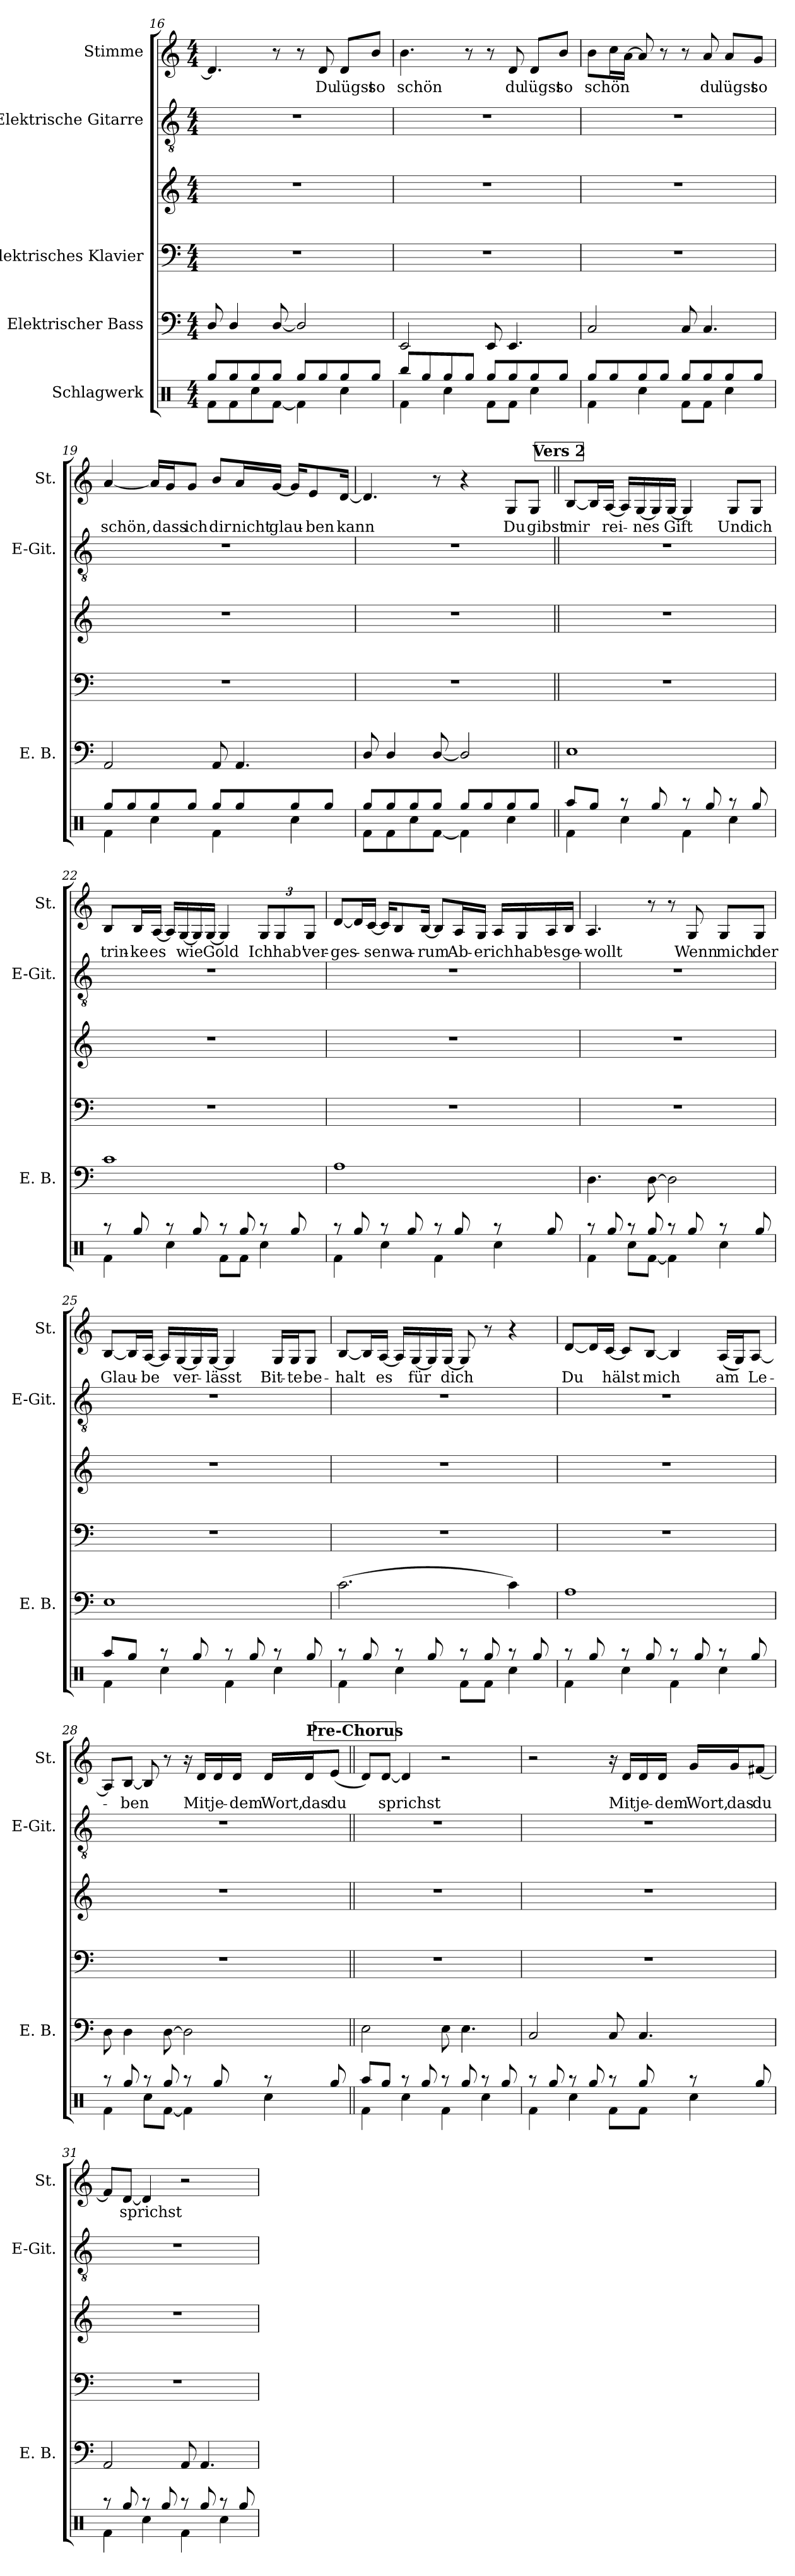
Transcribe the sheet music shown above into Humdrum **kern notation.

**kern	**kern	**kern	**kern	**kern	**kern	**text
*part5	*part4	*part3	*part3	*part2	*part1	*part1
*staff6	*staff5	*staff4	*staff3	*staff2	*staff1	*staff1
*I"Schlagwerk	*I"Elektrischer Bass	*I"Elektrisches Klavier	*	*I"Elektrische Gitarre	*I"Stimme	*
*	*I'E. B.	*	*	*I'E-Git.	*I'St.	*
*clefX	*clefF4	*clefF4	*clefG2	*clefGv2	*clefG2	*
*	*ITrd7c12	*	*	*	*	*
*k[]	*k[]	*k[]	*k[]	*k[]	*k[]	*
*M4/4	*M4/4	*M4/4	*M4/4	*M4/4	*M4/4	*
=16	=16	=16	=16	=16	=16	=16
*^	*	*	*	*	*	*
8Rgg/L	8Rf\L	8DD/	1r	1r	1r	4.d/]	.
8Rgg/	8Rf\	4DD/	.	.	.	.	.
8Rgg/	8Rcc\	.	.	.	.	.	.
8Rgg/J	[8Rf\J	[8DD/	.	.	.	8r	.
8Rgg/L	4Rf\]	2DD/]	.	.	.	8r	.
!	!	!	!	!	!	!	!LO:LY:b
8Rgg/	.	.	.	.	.	8d/	Du
!	!	!	!	!	!	!	!LO:LY:b
8Rgg/	4Rcc\	.	.	.	.	8d/L	lügst
!	!	!	!	!	!	!	!LO:LY:b
8Rgg/J	.	.	.	.	.	8b/J	so
!!LO:LB:g=z
=17	=17	=17	=17	=17	=17	=17	=17
!	!	!	!	!	!	!	!LO:LY:b
8Rbb/L	4Rf\	2EEE/	1r	1r	1r	4.b\	schön
8Rgg/	.	.	.	.	.	.	.
8Rgg/	4Rcc\	.	.	.	.	.	.
8Rgg/J	.	.	.	.	.	8r	.
8Rgg/L	8Rf\L	8EEE/	.	.	.	8r	.
!	!	!	!	!	!	!	!LO:LY:b
8Rgg/	8Rf\J	4.EEE/	.	.	.	8d/	du
!	!	!	!	!	!	!	!LO:LY:b
8Rgg/	4Rcc\	.	.	.	.	8d/L	lügst
!	!	!	!	!	!	!	!LO:LY:b
8Rgg/J	.	.	.	.	.	8b/J	so
=18	=18	=18	=18	=18	=18	=18	=18
!	!	!	!	!	!	!	!LO:LY:b
8Rgg/L	4Rf\	2CC/	1r	1r	1r	8b\L	schön
8Rgg/	.	.	.	.	.	16cc\L	.
.	.	.	.	.	.	[16a\JJ	.
8Rgg/	4Rcc\	.	.	.	.	8a/]	.
8Rgg/J	.	.	.	.	.	8r	.
8Rgg/L	8Rf\L	8CC/	.	.	.	8r	.
!	!	!	!	!	!	!	!LO:LY:b
8Rgg/	8Rf\J	4.CC/	.	.	.	8a/	du
!	!	!	!	!	!	!	!LO:LY:b
8Rgg/	4Rcc\	.	.	.	.	8a/L	lügst
!	!	!	!	!	!	!	!LO:LY:b
8Rgg/J	.	.	.	.	.	8g/J	so
=19	=19	=19	=19	=19	=19	=19	=19
!	!	!	!	!	!	!	!LO:LY:b
8Rgg/L	4Rf\	2AAA/	1r	1r	1r	[4a/	schön,
8Rgg/	.	.	.	.	.	.	.
8Rgg/	4Rcc\	.	.	.	.	16a/LL]	.
!	!	!	!	!	!	!	!LO:LY:b
.	.	.	.	.	.	16g/J	dass
!	!	!	!	!	!	!	!LO:LY:b
8Rgg/J	.	.	.	.	.	8g/J	ich
!	!	!	!	!	!	!	!LO:LY:b
8Rgg/L	4Rf\	8AAA/	.	.	.	8b/L	dir
!	!	!	!	!	!	!	!LO:LY:b
8Rgg/	.	4.AAA/	.	.	.	16a/L	nicht
!	!	!	!	!	!	!	!LO:LY:b
.	.	.	.	.	.	[16g/JJ	glau-
8Rgg/	4Rcc\	.	.	.	.	16g/KL]	.
!	!	!	!	!	!	!	!LO:LY:b
.	.	.	.	.	.	8e/	-ben
8Rgg/J	.	.	.	.	.	.	.
!	!	!	!	!	!	!	!LO:LY:b
.	.	.	.	.	.	[16d/Jk	kann
=20	=20	=20	=20	=20	=20	=20	=20
8Rgg/L	8Rf\L	8DD/	1r	1r	1r	4.d/]	.
8Rgg/	8Rf\	4DD/	.	.	.	.	.
8Rgg/	8Rcc\	.	.	.	.	.	.
8Rgg/J	[8Rf\J	[8DD/	.	.	.	8r	.
8Rgg/L	4Rf\]	2DD/]	.	.	.	4r	.
8Rgg/	.	.	.	.	.	.	.
!	!	!	!	!	!	!	!LO:LY:b
8Rgg/	4Rcc\	.	.	.	.	8G/L	Du
!	!	!	!	!	!	!	!LO:LY:b
8Rgg/J	.	.	.	.	.	8G/J	gibst
!!LO:LB:g=z
!!LO:REH:place=s1:a:B:fs=11:t=Vers 2
=21||	=21||	=21||	=21||	=21||	=21||	=21||	=21||
!	!	!	!	!	!	!	!LO:LY:b
8Raa/L	4Rf\	1EE	1r	1r	1r	[8B/L	mir
8Rgg/J	.	.	.	.	.	16B/L]	.
!	!	!	!	!	!	!	!LO:LY:b
.	.	.	.	.	.	[16A/JJ	rei-
8r	4Rcc\	.	.	.	.	16A/LL]	.
!	!	!	!	!	!	!	!LO:LY:b
.	.	.	.	.	.	[16G/	-nes
8Rgg/	.	.	.	.	.	16G/]	.
!	!	!	!	!	!	!	!LO:LY:b
.	.	.	.	.	.	[16G/JJ	Gift
8r	4Rf\	.	.	.	.	4G/]	.
8Rgg/	.	.	.	.	.	.	.
!	!	!	!	!	!	!	!LO:LY:b
8r	4Rcc\	.	.	.	.	8G/L	Und
!	!	!	!	!	!	!	!LO:LY:b
8Rgg/	.	.	.	.	.	8G/J	ich
=22	=22	=22	=22	=22	=22	=22	=22
!	!	!	!	!	!	!	!LO:LY:b
8r	4Rf\	1C	1r	1r	1r	8B/L	trin-
!	!	!	!	!	!	!	!LO:LY:b
8Rgg/	.	.	.	.	.	16B/L	-ke
!	!	!	!	!	!	!	!LO:LY:b
.	.	.	.	.	.	[16A/JJ	es
8r	4Rcc\	.	.	.	.	16A/LL]	.
!	!	!	!	!	!	!	!LO:LY:b
.	.	.	.	.	.	[16G/	wie
8Rgg/	.	.	.	.	.	16G/]	.
!	!	!	!	!	!	!	!LO:LY:b
.	.	.	.	.	.	[16G/JJ	Gold
8r	8Rf\L	.	.	.	.	4G/]	.
8Rgg/	8Rf\J	.	.	.	.	.	.
*	*	*	*	*	*	*Xbrackettup	*
!	!	!	!	!	!	!	!LO:LY:b
8r	4Rcc\	.	.	.	.	12G/L	Ich
!	!	!	!	!	!	!	!LO:LY:b
.	.	.	.	.	.	12G/	hab'
8Rgg/	.	.	.	.	.	.	.
!	!	!	!	!	!	!	!LO:LY:b
.	.	.	.	.	.	12G/J	ver-
=23	=23	=23	=23	=23	=23	=23	=23
!	!	!	!	!	!	!	!LO:LY:b
8r	4Rf\	1AA	1r	1r	1r	[8d/L	-ges-
8Rgg/	.	.	.	.	.	16d/L]	.
!	!	!	!	!	!	!	!LO:LY:b
.	.	.	.	.	.	[16c/JJ	-sen
8r	4Rcc\	.	.	.	.	16c/KL]	.
!	!	!	!	!	!	!	!LO:LY:b
.	.	.	.	.	.	8B/	wa-
8Rgg/	.	.	.	.	.	.	.
!	!	!	!	!	!	!	!LO:LY:b
.	.	.	.	.	.	[16B/Jk	-rum
8r	4Rf\	.	.	.	.	8B/L]	.
!	!	!	!	!	!	!	!LO:LY:b
8Rgg/	.	.	.	.	.	16A/L	Ab-
!	!	!	!	!	!	!	!LO:LY:b
.	.	.	.	.	.	16G/JJ	-er
!	!	!	!	!	!	!	!LO:LY:b
8r	4Rcc\	.	.	.	.	16A/LL	ich
!	!	!	!	!	!	!	!LO:LY:b
.	.	.	.	.	.	16G/	hab'
!	!	!	!	!	!	!	!LO:LY:b
8Rgg/	.	.	.	.	.	16A/	es
!	!	!	!	!	!	!	!LO:LY:b
.	.	.	.	.	.	16B/JJ	ge-
=24	=24	=24	=24	=24	=24	=24	=24
!	!	!	!	!	!	!	!LO:LY:b
8r	4Rf\	4.DD\	1r	1r	1r	4.A/	-wollt
8Rgg/	.	.	.	.	.	.	.
8r	8Rcc\L	.	.	.	.	.	.
8Rgg/	[8Rf\J	[8DD\	.	.	.	8r	.
8r	4Rf\]	2DD\]	.	.	.	8r	.
!	!	!	!	!	!	!	!LO:LY:b
8Rgg/	.	.	.	.	.	8G/	Wenn
!	!	!	!	!	!	!	!LO:LY:b
8r	4Rcc\	.	.	.	.	8G/L	mich
!	!	!	!	!	!	!	!LO:LY:b
8Rgg/	.	.	.	.	.	8G/J	der
!!LO:PB:g=z
=25	=25	=25	=25	=25	=25	=25	=25
!	!	!	!	!	!	!	!LO:LY:b
8Raa/L	4Rf\	1EE	1r	1r	1r	[8B/L	Glau-
8Rgg/J	.	.	.	.	.	16B/L]	.
!	!	!	!	!	!	!	!LO:LY:b
.	.	.	.	.	.	[16A/JJ	-be
8r	4Rcc\	.	.	.	.	16A/LL]	.
!	!	!	!	!	!	!	!LO:LY:b
.	.	.	.	.	.	[16G/	ver-
8Rgg/	.	.	.	.	.	16G/]	.
!	!	!	!	!	!	!	!LO:LY:b
.	.	.	.	.	.	[16G/JJ	-lässt
8r	4Rf\	.	.	.	.	4G/]	.
8Rgg/	.	.	.	.	.	.	.
!	!	!	!	!	!	!	!LO:LY:b
8r	4Rcc\	.	.	.	.	16G/LL	Bit-
!	!	!	!	!	!	!	!LO:LY:b
.	.	.	.	.	.	16G/J	-te
!	!	!	!	!	!	!	!LO:LY:b
8Rgg/	.	.	.	.	.	8G/J	be-
=26	=26	=26	=26	=26	=26	=26	=26
!	!	!	!	!	!	!	!LO:LY:b
8r	4Rf\	(>2.C\	1r	1r	1r	[8B/L	-halt
8Rgg/	.	.	.	.	.	16B/L]	.
!	!	!	!	!	!	!	!LO:LY:b
.	.	.	.	.	.	[16A/JJ	es
8r	4Rcc\	.	.	.	.	16A/LL]	.
!	!	!	!	!	!	!	!LO:LY:b
.	.	.	.	.	.	[16G/	für
8Rgg/	.	.	.	.	.	16G/]	.
!	!	!	!	!	!	!	!LO:LY:b
.	.	.	.	.	.	[16G/JJ	dich
8r	8Rf\L	.	.	.	.	8G/]	.
8Rgg/	8Rf\J	.	.	.	.	8r	.
8r	4Rcc\	4C\)	.	.	.	4r	.
8Rgg/	.	.	.	.	.	.	.
=27	=27	=27	=27	=27	=27	=27	=27
!	!	!	!	!	!	!	!LO:LY:b
8r	4Rf\	1AA	1r	1r	1r	[8d/L	Du
8Rgg/	.	.	.	.	.	16d/L]	.
!	!	!	!	!	!	!	!LO:LY:b
.	.	.	.	.	.	[16c/JJ	hälst
8r	4Rcc\	.	.	.	.	8c/L]	.
!	!	!	!	!	!	!	!LO:LY:b
8Rgg/	.	.	.	.	.	[8B/J	mich
8r	4Rf\	.	.	.	.	4B/]	.
8Rgg/	.	.	.	.	.	.	.
!	!	!	!	!	!	!	!LO:LY:b
8r	4Rcc\	.	.	.	.	(<16A/LL	am
.	.	.	.	.	.	16G/J)	.
!	!	!	!	!	!	!	!LO:LY:b
8Rgg/	.	.	.	.	.	[8A/J	Le-
=28	=28	=28	=28	=28	=28	=28	=28
8r	4Rf\	8DD\	1r	1r	1r	8A/L]	.
!	!	!	!	!	!	!	!LO:LY:b
8Rgg/	.	4DD\	.	.	.	[8B/J	-ben
8r	8Rcc\L	.	.	.	.	8B/]	.
8Rgg/	[8Rf\J	[8DD\	.	.	.	8r	.
8r	4Rf\]	2DD\]	.	.	.	16r	.
!	!	!	!	!	!	!	!LO:LY:b
.	.	.	.	.	.	16d/LL	Mit
!	!	!	!	!	!	!	!LO:LY:b
8Rgg/	.	.	.	.	.	16d/	je-
!	!	!	!	!	!	!	!LO:LY:b
.	.	.	.	.	.	16d/JJ	-dem
!	!	!	!	!	!	!	!LO:LY:b
8r	4Rcc\	.	.	.	.	16d/LL	Wort,
!	!	!	!	!	!	!	!LO:LY:b
.	.	.	.	.	.	16d/J	das
!	!	!	!	!	!	!	!LO:LY:b
8Rgg/	.	.	.	.	.	(<8e/J	du
!!LO:LB:g=z
!!LO:REH:place=s1:a:B:fs=11:t=Pre-Chorus
=29||	=29||	=29||	=29||	=29||	=29||	=29||	=29||
8Raa/L	4Rf\	2EE\	1r	1r	1r	8d/L)	.
!	!	!	!	!	!	!	!LO:LY:b
8Rgg/J	.	.	.	.	.	[8d/J	sprichst
8r	4Rcc\	.	.	.	.	4d/]	.
8Rgg/	.	.	.	.	.	.	.
8r	4Rf\	8EE\	.	.	.	2r	.
8Rgg/	.	4.EE\	.	.	.	.	.
8r	4Rcc\	.	.	.	.	.	.
8Rgg/	.	.	.	.	.	.	.
=30	=30	=30	=30	=30	=30	=30	=30
8r	4Rf\	2CC/	1r	1r	1r	2r	.
8Rgg/	.	.	.	.	.	.	.
8r	4Rcc\	.	.	.	.	.	.
8Rgg/	.	.	.	.	.	.	.
8r	8Rf\L	8CC/	.	.	.	16r	.
!	!	!	!	!	!	!	!LO:LY:b
.	.	.	.	.	.	16d/LL	Mit
!	!	!	!	!	!	!	!LO:LY:b
8Rgg/	8Rf\J	4.CC/	.	.	.	16d/	je-
!	!	!	!	!	!	!	!LO:LY:b
.	.	.	.	.	.	16d/JJ	-dem
!	!	!	!	!	!	!	!LO:LY:b
8r	4Rcc\	.	.	.	.	16g/LL	Wort,
!	!	!	!	!	!	!	!LO:LY:b
.	.	.	.	.	.	16g/J	das
!	!	!	!	!	!	!	!LO:LY:b
8Rgg/	.	.	.	.	.	[8f#X/J	du
=31	=31	=31	=31	=31	=31	=31	=31
8r	4Rf\	2AAA/	1r	1r	1r	8f#/L]	.
!	!	!	!	!	!	!	!LO:LY:b
8Rgg/	.	.	.	.	.	[8d/J	sprichst
8r	4Rcc\	.	.	.	.	4d/]	.
8Rgg/	.	.	.	.	.	.	.
8r	4Rf\	8AAA/	.	.	.	2r	.
8Rgg/	.	4.AAA/	.	.	.	.	.
8r	4Rcc\	.	.	.	.	.	.
8Rgg/	.	.	.	.	.	.	.
*v	*v	*	*	*	*	*	*
=	=	=	=	=	=	=
*-	*-	*-	*-	*-	*-	*-
